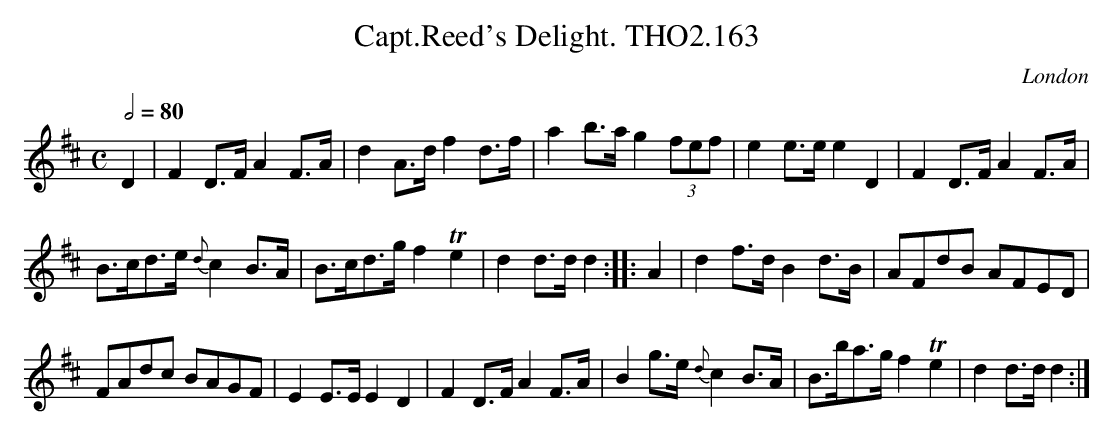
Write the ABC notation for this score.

X:1
T:Capt.Reed's Delight. THO2.163
O:London
M:C
L:1/8
Q:1/2=80
K:D
D2|F2 D>F A2 F>A|d2 A>d f2 d>f|a2 b>a g2 (3fef|e2 e>e e2 D2|F2 D>F A2 F>A|
B>cd>e {d}c2 B>A|B>cd>g f2 Te2|d2 d>d d2::A2|d2 f>d B2 d>B|AFdB AFED|
FAdc BAGF|E2 E>E E2D2|F2 D>F A2 F>A|B2 g>e {d}c2 B>A|B>ba>g f2 Te2|d2 d>d d2:|
